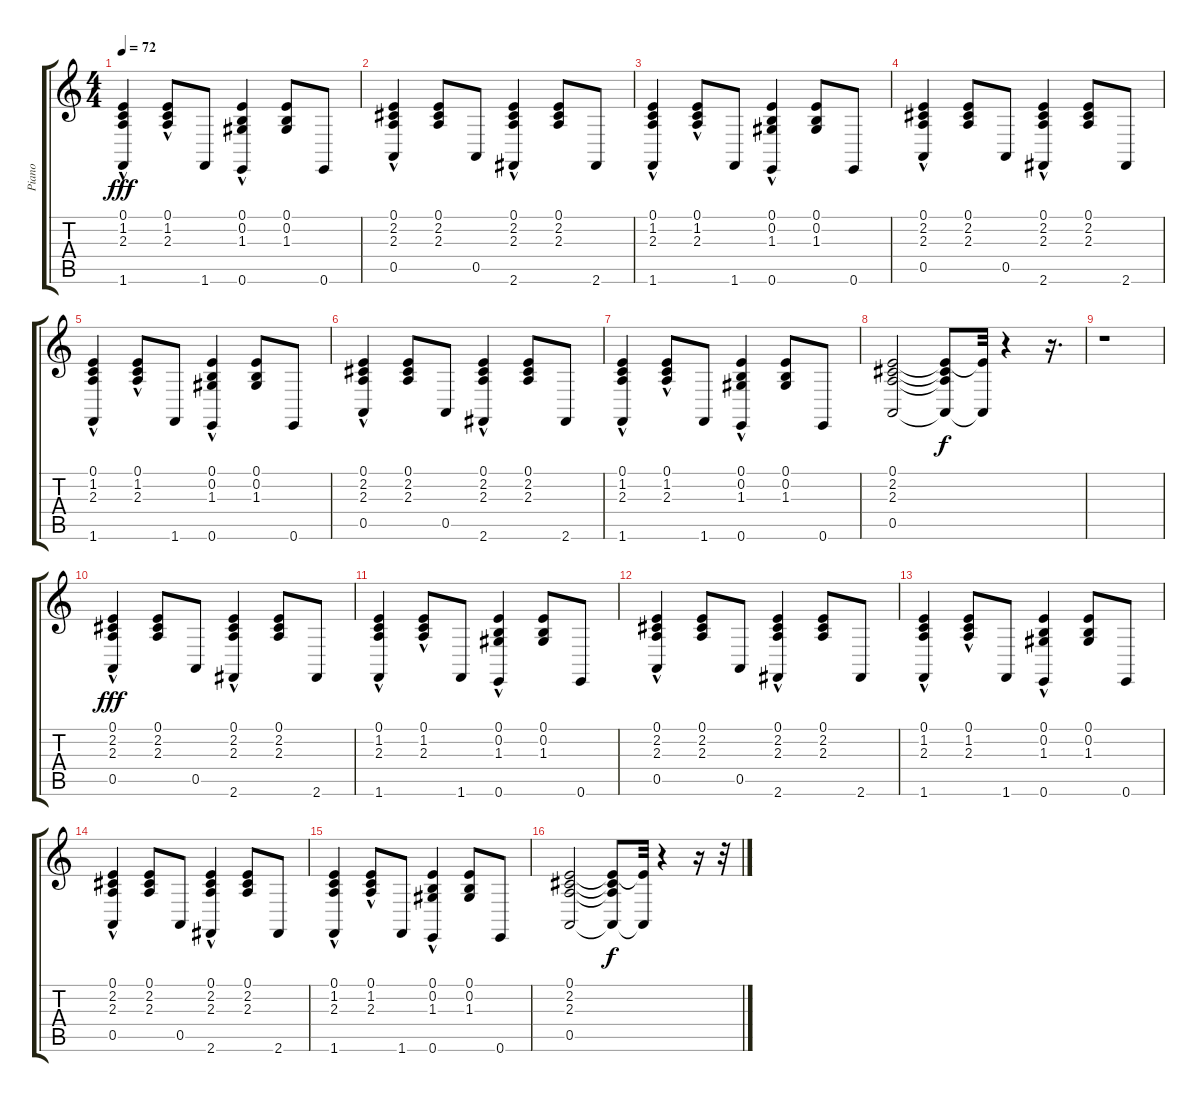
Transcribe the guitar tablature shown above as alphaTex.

\track ("Piano" "Piano") {instrument acousticgrandpiano}
\staff {score tabs}
\tuning (E4 B3 G3 D3 A2 E2) {hide}
\ts (4 4)
\tempo 72
\clef g2
\ks c
(0.1 1.2 2.3 1.6{hac}).4{dy fff} (0.1{hac} 1.2{hac} 2.3).8 1.6.8 (0.1{hac} 0.2 1.3{hac} 0.6).4 (0.1 0.2 1.3).8 0.6.8 |
(0.1 2.2 2.3 0.5{hac}).4 (0.1 2.2 2.3).8 0.5.8 (0.1{hac} 2.2{hac} 2.3{hac} 2.6).4 (0.1 2.2 2.3).8 2.6.8 |
(0.1 1.2 2.3 1.6{hac}).4 (0.1{hac} 1.2{hac} 2.3).8 1.6.8 (0.1{hac} 0.2 1.3{hac} 0.6).4 (0.1 0.2 1.3).8 0.6.8 |
(0.1 2.2 2.3 0.5{hac}).4 (0.1 2.2 2.3).8 0.5.8 (0.1{hac} 2.2{hac} 2.3{hac} 2.6).4 (0.1 2.2 2.3).8 2.6.8 |
(0.1 1.2 2.3 1.6{hac}).4 (0.1{hac} 1.2{hac} 2.3).8 1.6.8 (0.1{hac} 0.2 1.3{hac} 0.6).4 (0.1 0.2 1.3).8 0.6.8 |
(0.1 2.2 2.3 0.5{hac}).4 (0.1 2.2 2.3).8 0.5.8 (0.1{hac} 2.2{hac} 2.3{hac} 2.6).4 (0.1 2.2 2.3).8 2.6.8 |
(0.1 1.2 2.3 1.6{hac}).4 (0.1{hac} 1.2{hac} 2.3).8 1.6.8 (0.1{hac} 0.2 1.3{hac} 0.6).4 (0.1 0.2 1.3).8 0.6.8 |
(0.1 2.2 2.3 0.5).2 (0.1{t} 2.2{t} 2.3{t} 0.5{t}).8{dy f} (0.1{t} 0.5{t}).32 r.4 r.16{d} |
r.1 |
(0.1 2.2 2.3 0.5{hac}).4{dy fff} (0.1 2.2 2.3).8 0.5.8 (0.1{hac} 2.2{hac} 2.3{hac} 2.6).4 (0.1 2.2 2.3).8 2.6.8 |
(0.1 1.2 2.3 1.6{hac}).4 (0.1{hac} 1.2{hac} 2.3).8 1.6.8{volume 13} (0.1{hac} 0.2 1.3{hac} 0.6).4{volume 13} (0.1 0.2 1.3).8{volume 11} 0.6.8{volume 10} |
(0.1 2.2 2.3 0.5{hac}).4{volume 10} (0.1 2.2 2.3).8{volume 9} 0.5.8{volume 8} (0.1{hac} 2.2{hac} 2.3{hac} 2.6).4{volume 8} (0.1 2.2 2.3).8{volume 7} 2.6.8{volume 7} |
(0.1 1.2 2.3 1.6{hac}).4{volume 6} (0.1{hac} 1.2{hac} 2.3).8{volume 5} 1.6.8{volume 4} (0.1{hac} 0.2 1.3{hac} 0.6).4{volume 4} (0.1 0.2 1.3).8{volume 3} 0.6.8{volume 2} |
(0.1 2.2 2.3 0.5{hac}).4{volume 2} (0.1 2.2 2.3).8{volume 0} 0.5.8{volume 0} (0.1{hac} 2.2{hac} 2.3{hac} 2.6).4 (0.1 2.2 2.3).8 2.6.8 |
(0.1 1.2 2.3 1.6{hac}).4 (0.1{hac} 1.2{hac} 2.3).8 1.6.8 (0.1{hac} 0.2 1.3{hac} 0.6).4 (0.1 0.2 1.3).8 0.6.8 |
(0.1 2.2 2.3 0.5).2 (0.1{t} 2.2{t} 2.3{t} 0.5{t}).8{dy f} (0.1{t} 0.5{t}).32 r.4 r.16 r.32
